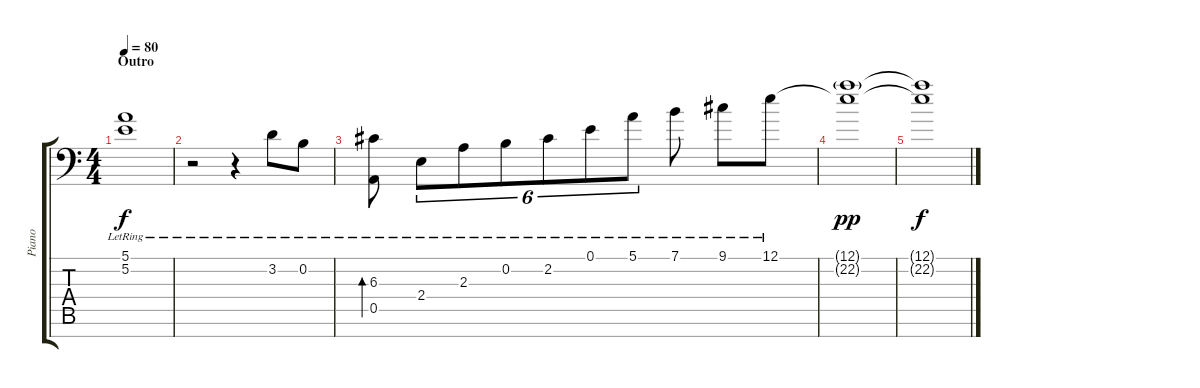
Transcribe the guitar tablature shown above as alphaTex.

\track ("Piano" "Piano") {instrument acousticgrandpiano}
\staff {score tabs}
\tuning (E4 B3 G3 D3 A2 E2 A1) {hide}
\ts (4 4)
\section ("" "Outro")
\tempo 80
\clef f4
\ks c
(5.1{lr} 5.2{lr}).1{dy f} |
r.2 r.4 3.2{lr}.8 0.2{lr}.8 |
(6.3{lr} 0.5{lr}).8{bd 240} 2.4{lr}.8{tu (6 4)} 2.3{lr}.8{tu (6 4)} 0.2{lr}.8{tu (6 4)} 2.2{lr}.8{tu (6 4)} 0.1{lr}.8{tu (6 4)} 5.1{lr}.8{tu (6 4)} 7.1{lr}.8 9.1{lr}.8 12.1{lr}.8 |
(12.1{t} 22.2{g}).1{dy pp} |
(12.1{t} 22.2{t}).1{dy f}
